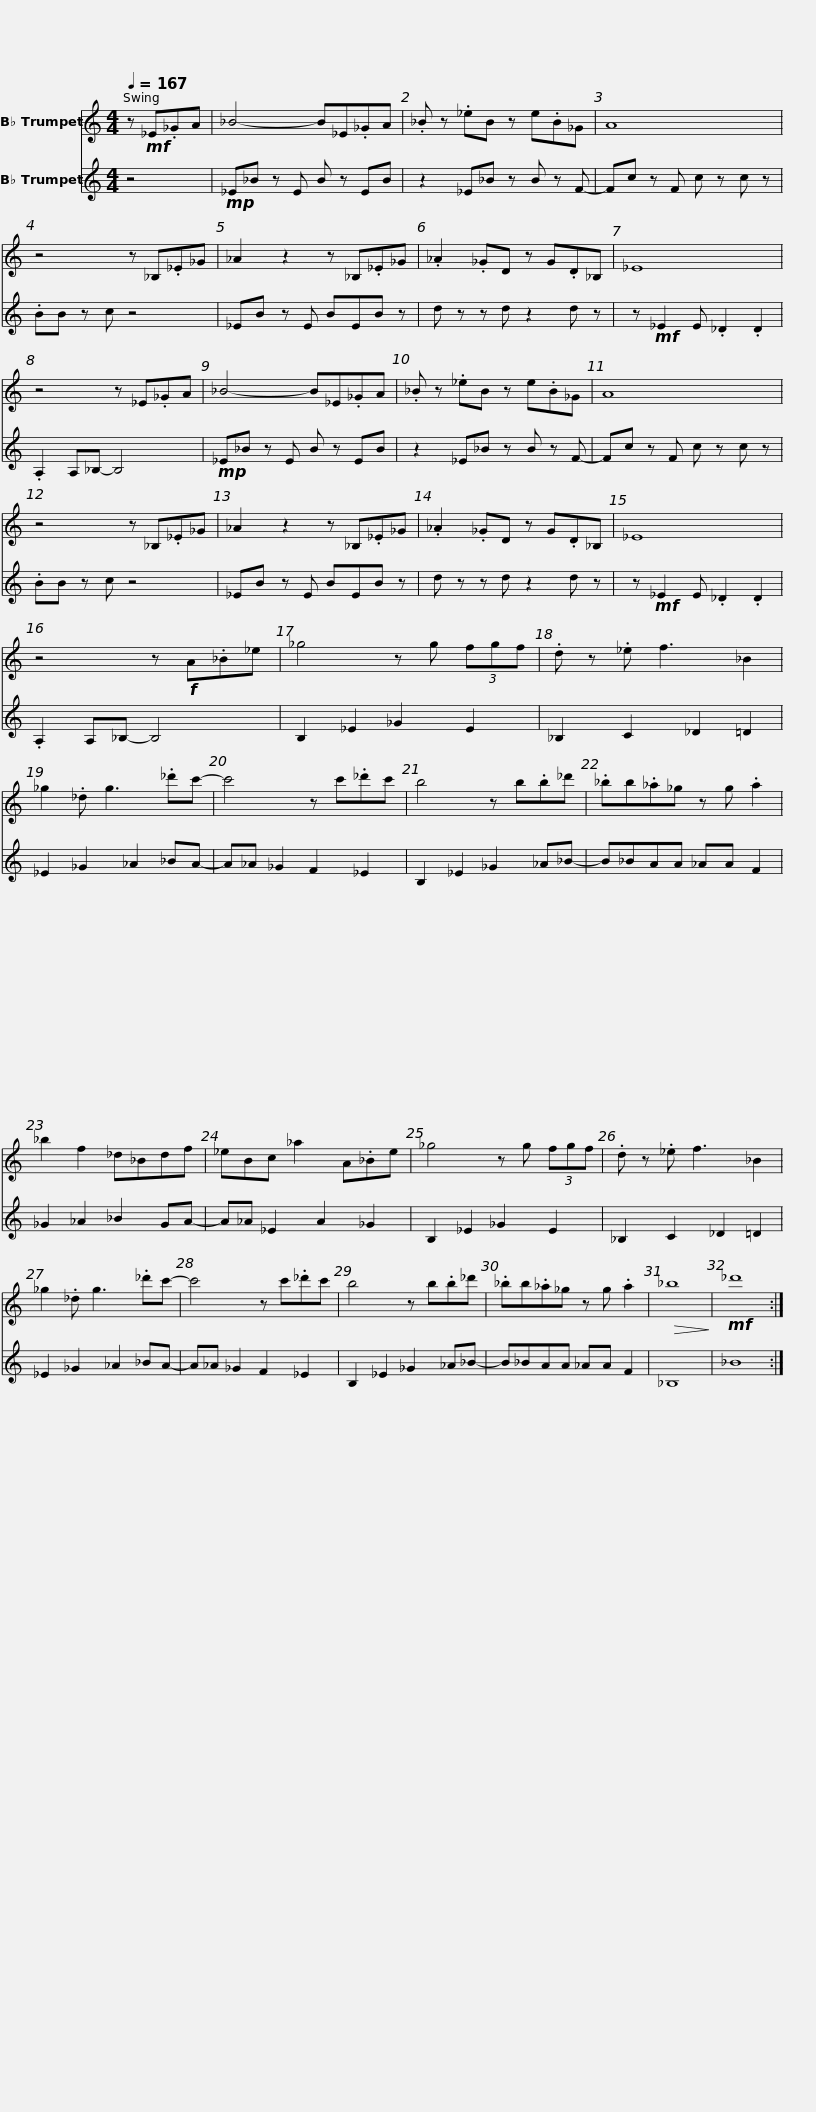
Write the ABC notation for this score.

X:1
%%score 1 2
L:1/8
Q:1/4=167
M:4/4
I:linebreak $
K:none
V:1 treble transpose=-2
V:2 treble transpose=-2
V:1
[K:C] z!mf! _E._GA | _B4- B_E._GA | ._B z ._eB z e.B_G | A8 |$ z4 z _B,._E_G | %5
 _A2 z2 z _B,._E_G | ._A2 ._GD z G.D_B, | _E8 |$ z4 z _E._GA | _B4- B_E._GA | %10
 ._B z ._eB z e.B_G | A8 |$ z4 z _B,._E_G | _A2 z2 z _B,._E_G | ._A2 ._GD z G.D_B, | %15
 _E8 |$ z4 z!f! A._B_e | _g4 z g (3fgf | .d z ._e f3 _B2 | _g2 ._d g3 ._d'c'- |$ %20
 c'4 z c'._d'c' | b4 z b.b_d' | ._bb._a_g z g .a2 | _b2 f2 _d_Bdf |$ _eBc _a2 A._Be | %25
 _g4 z g (3fgf | .d z ._e f3 _B2 | _g2 ._d g3 ._d'c'- |$ c'4 z c'._d'c' | b4 z b.b_d' | %30
 ._bb._a_g z g .a2 |!>(! _b8!>)! |!mf! _d'8 :| %33
V:2
[K:C] z4 |!mp! _E_B z E B z EB | z2 _E_B z B z F- | Fc z F c z c z |$ .BB z c z4 | %5
 _EB z E BEB z | d z z d z2 d z | z!mf! _E2 E ._D2 .D2 |$ .A,2 A,_B,- B,4 |!mp! _E_B z E B z EB | %10
 z2 _E_B z B z F- | Fc z F c z c z |$ .BB z c z4 | _EB z E BEB z | d z z d z2 d z | %15
 z!mf! _E2 E ._D2 .D2 |$ .A,2 A,_B,- B,4 | B,2 _E2 _G2 E2 | _B,2 C2 _D2 =D2 | _E2 _G2 _A2 _BA- |$ %20
 A_A _G2 F2 _E2 | B,2 _E2 _G2 _A_B- | B_BAA _AA F2 | _G2 _A2 _B2 GA- |$ A_A _E2 A2 _G2 | %25
 B,2 _E2 _G2 E2 | _B,2 C2 _D2 =D2 | _E2 _G2 _A2 _BA- |$ A_A _G2 F2 _E2 | B,2 _E2 _G2 _A_B- | %30
 B_BAA _AA F2 | _B,8 | _B8 :| %33
